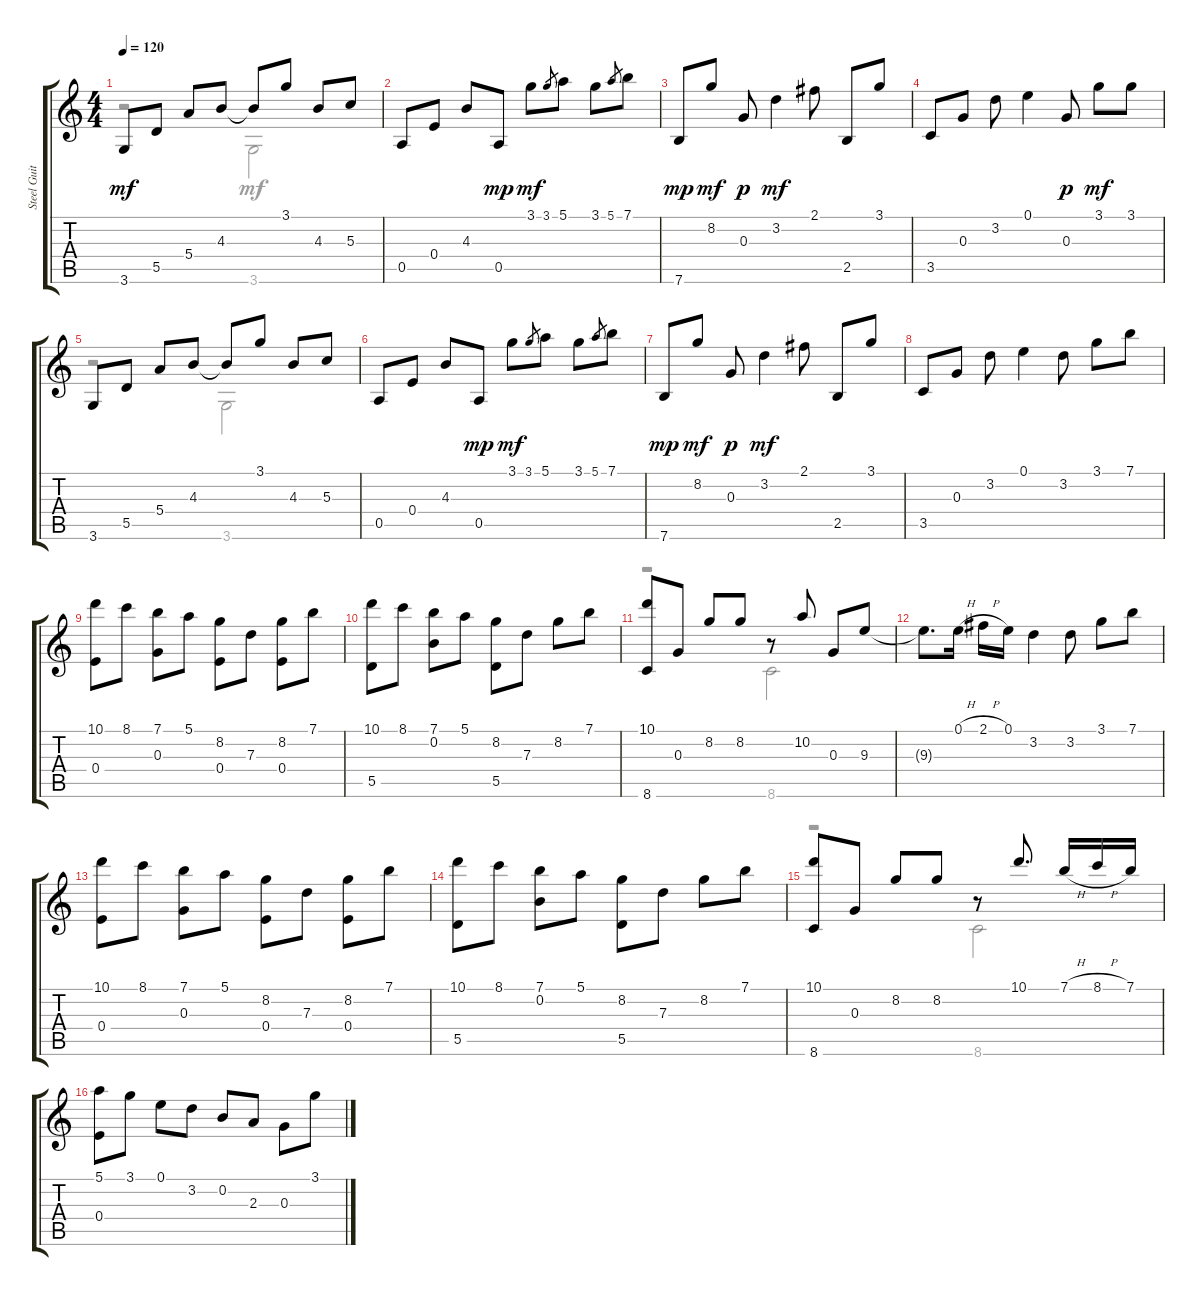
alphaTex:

\track ("Steel Guitar" "Steel Guit") {instrument acousticguitarsteel}
\staff {score tabs}
\tuning (E4 B3 G3 E3 A2 E2) {hide}
\voice
\ts (4 4)
\tempo 120
\clef g2
\ks c
3.6.8{dy mf} 5.5.8 5.4.8 4.3.8 4.3{t}.8 3.1.8 4.3.8 5.3.8 |
0.5.8 0.4.8 4.3.8 0.5.8{dy mp} 3.1.8{dy mf} 3.1.8{gr} 5.1.8 3.1.8 5.1.8{gr} 7.1.8 |
7.6.8{dy mp} 8.2.8{dy mf} 0.3.8{dy p} 3.2.4{dy mf} 2.1.8 2.5.8 3.1.8 |
3.5.8 0.3.8 3.2.8 0.1.4 0.3.8{dy p} 3.1.8{dy mf} 3.1.8 |
3.6.8 5.5.8 5.4.8 4.3.8 4.3{t}.8 3.1.8 4.3.8 5.3.8 |
0.5.8 0.4.8 4.3.8 0.5.8{dy mp} 3.1.8{dy mf} 3.1.8{gr} 5.1.8 3.1.8 5.1.8{gr} 7.1.8 |
7.6.8{dy mp} 8.2.8{dy mf} 0.3.8{dy p} 3.2.4{dy mf} 2.1.8 2.5.8 3.1.8 |
3.5.8 0.3.8 3.2.8 0.1.4 3.2.8 3.1.8 7.1.8 |
(10.1 0.4).8 8.1.8 (7.1 0.3).8 5.1.8 (8.2 0.4).8 7.3.8 (8.2 0.4).8 7.1.8 |
(10.1 5.5).8 8.1.8 (7.1 0.2).8 5.1.8 (8.2 5.5).8 7.3.8 8.2.8 7.1.8 |
(10.1 8.6).8 0.3.8 8.2.8 8.2.8 r.8 10.2.8 0.3.8 9.3.8 |
9.3{t}.8{d} 0.1{h}.16 2.1{h}.16 0.1.16 3.2.4 3.2.8 3.1.8 7.1.8 |
(10.1 0.4).8 8.1.8 (7.1 0.3).8 5.1.8 (8.2 0.4).8 7.3.8 (8.2 0.4).8 7.1.8 |
(10.1 5.5).8 8.1.8 (7.1 0.2).8 5.1.8 (8.2 5.5).8 7.3.8 8.2.8 7.1.8 |
(10.1 8.6).8 0.3.8 8.2.8 8.2.8 r.8 10.1.8{d} 7.1{h}.16 8.1{h}.16 7.1.16 |
(5.1 0.4).8 3.1.8 0.1.8 3.2.8 0.2.8 2.3.8 0.3.8 3.1.8
\voice
\clef g2
\ottava regular
\simile none
\ks c
r.2{dy mf} 3.6.2 |
|
|
|
r.2 3.6.2 |
|
|
|
|
|
r.2 8.6.2 |
|
|
|
r.2 8.6.2 |
